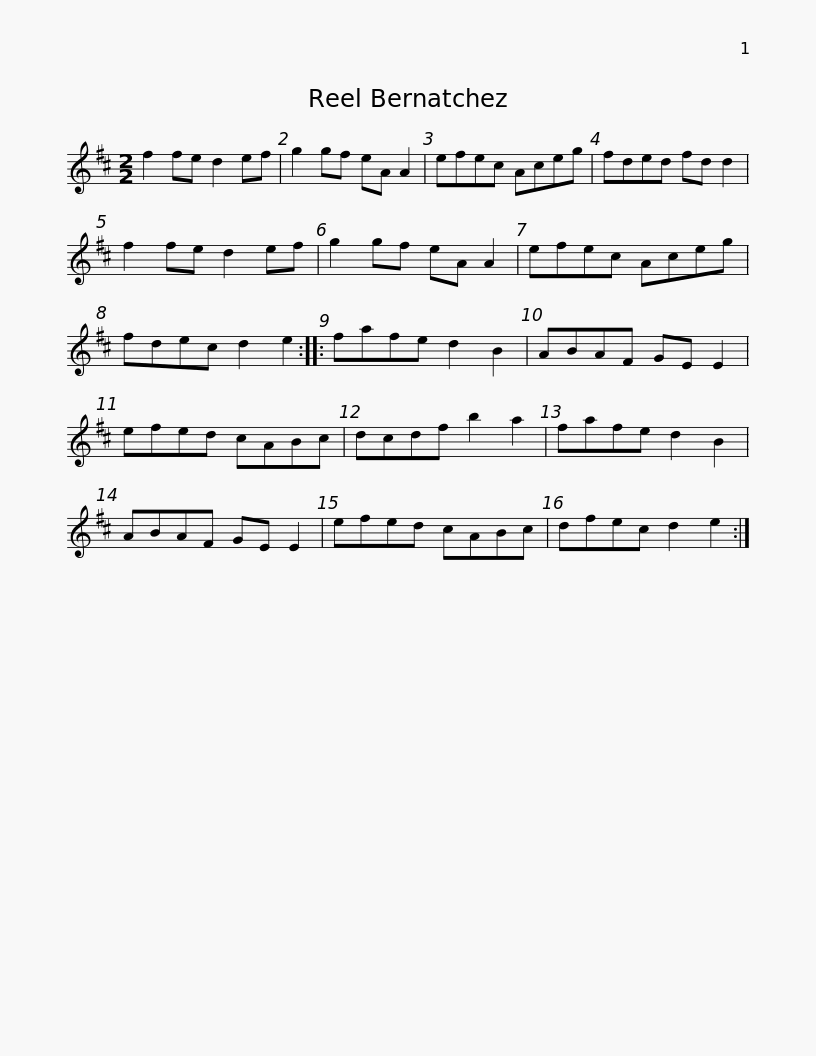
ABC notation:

X:1
L:1/8
M:2/2
I:linebreak $
K:D
V:1 treble
V:1
 f2 fe d2 ef | g2 gf eA A2 | efec Aceg | fded fd d2 | f2 fe d2 ef | %5
 g2 gf eA A2 |$ efec Aceg | fdec d2 e2 :: fafe d2 B2 | ABAF GE E2 | %10
 efed cABc | dcdf b2 a2 |$ fafe d2 B2 | ABAF GE E2 | efed cABc | %15
 dfec d2 e2 :| %16
